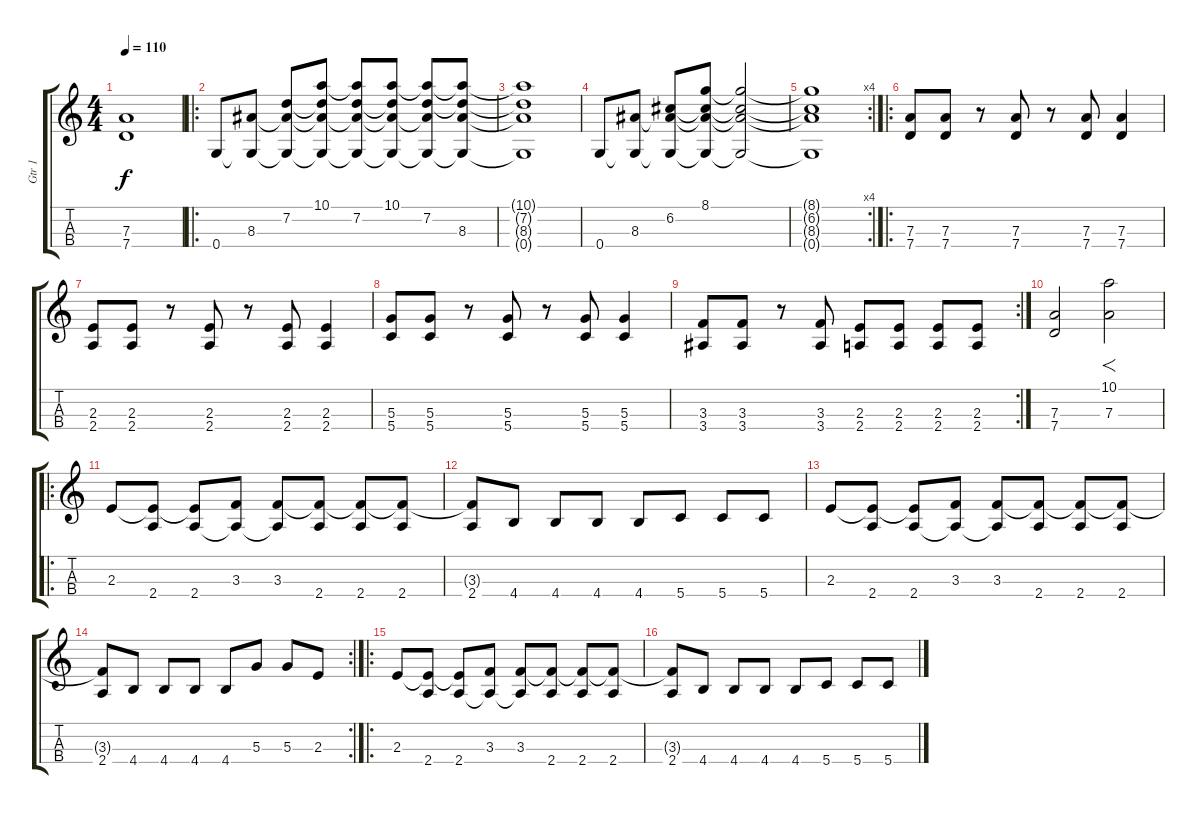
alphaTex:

\track ("Gtr 1" "Gtr 1") {instrument acousticguitarnylon}
\staff {score tabs}
\tuning (B3 G3 D3 G2) {hide}
\ts (4 4)
\tempo 110
\clef g2
\ks c
(7.3 7.4).1{dy f} |
\ro
0.4.8{volume 14 instrument acousticguitarnylon} (8.3 0.4{t}).8 (7.2 8.3{t} 0.4{t}).8 (10.1 7.2{t} 8.3{t} 0.4{t}).8 (10.1{t} 7.2 8.3{t} 0.4{t}).8 (10.1 7.2{t} 8.3{t} 0.4{t}).8 (10.1{t} 7.2 8.3{t} 0.4{t}).8 (10.1{t} 7.2{t} 8.3 0.4{t}).8 |
(10.1{t} 7.2{t} 8.3{t} 0.4{t}).1 |
0.4.8 (8.3 0.4{t}).8 (6.2 8.3{t} 0.4{t}).8 (8.1 6.2{t} 8.3{t} 0.4{t}).8 (8.1{t} 6.2{t} 8.3{t} 0.4{t}).2 |
\rc 4
(8.1{t} 6.2{t} 8.3{t} 0.4{t}).1 |
\ro
(7.3 7.4).8{volume 16 instrument distortionguitar} (7.3 7.4).8 r.8 (7.3 7.4).8 r.8 (7.3 7.4).8 (7.3 7.4).4 |
(2.3 2.4).8 (2.3 2.4).8 r.8 (2.3 2.4).8 r.8 (2.3 2.4).8 (2.3 2.4).4 |
(5.3 5.4).8 (5.3 5.4).8 r.8 (5.3 5.4).8 r.8 (5.3 5.4).8 (5.3 5.4).4 |
\rc 2
(3.3 3.4).8 (3.3 3.4).8 r.8 (3.3 3.4).8 (2.3 2.4).8 (2.3 2.4).8 (2.3 2.4).8 (2.3 2.4).8 |
(7.3 7.4).2 (10.1 7.3).2{f} |
\ro
2.3.8{volume 16 instrument acousticguitarsteel} (2.3{t} 2.4).8 (2.3{t} 2.4).8 (3.3 2.4{t}).8 (3.3 2.4{t}).8 (3.3{t} 2.4).8 (3.3{t} 2.4).8 (3.3{t} 2.4).8 |
(3.3{t} 2.4).8 4.4.8 4.4.8 4.4.8 4.4.8 5.4.8 5.4.8 5.4.8 |
2.3.8 (2.3{t} 2.4).8 (2.3{t} 2.4).8 (3.3 2.4{t}).8 (3.3 2.4{t}).8 (3.3{t} 2.4).8 (3.3{t} 2.4).8 (3.3{t} 2.4).8 |
\rc 2
(3.3{t} 2.4).8 4.4.8 4.4.8 4.4.8 4.4.8 5.3.8 5.3.8 2.3.8 |
\ro
2.3.8{volume 16 instrument acousticguitarsteel} (2.3{t} 2.4).8 (2.3{t} 2.4).8 (3.3 2.4{t}).8 (3.3 2.4{t}).8 (3.3{t} 2.4).8 (3.3{t} 2.4).8 (3.3{t} 2.4).8 |
(3.3{t} 2.4).8 4.4.8 4.4.8 4.4.8 4.4.8 5.4.8 5.4.8 5.4.8
